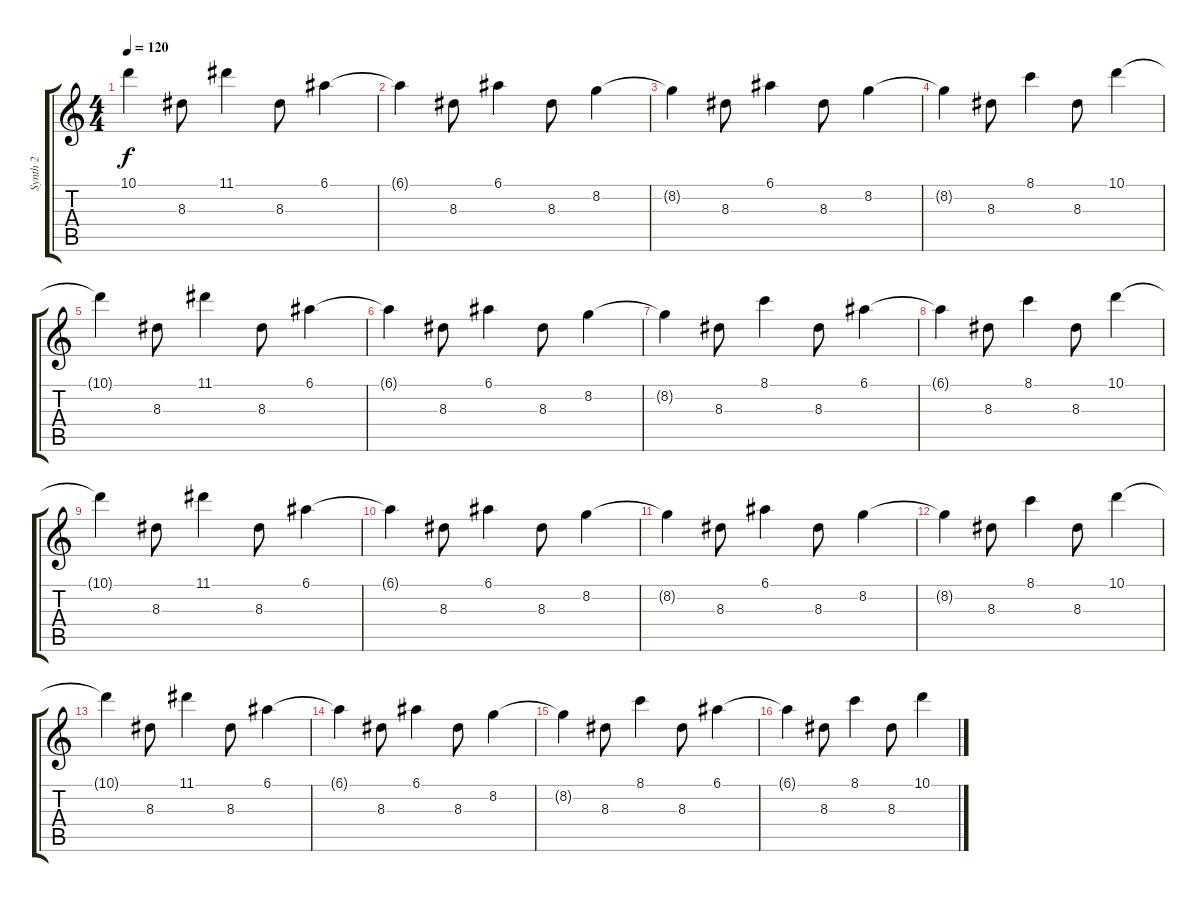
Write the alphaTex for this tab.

\track ("Synth 2" "Synth 2") {instrument overdrivenguitar}
\staff {score tabs}
\tuning (E4 B3 G3 D3 A2 E2) {hide}
\ts (4 4)
\tempo 120
\clef g2
\ks c
10.1{t}.4{dy f} 8.3.8 11.1.4 8.3.8 6.1.4 |
6.1{t}.4 8.3.8 6.1.4 8.3.8 8.2.4 |
8.2{t}.4 8.3.8 6.1.4 8.3.8 8.2.4 |
8.2{t}.4 8.3.8 8.1.4 8.3.8 10.1.4 |
10.1{t}.4 8.3.8 11.1.4 8.3.8 6.1.4 |
6.1{t}.4 8.3.8 6.1.4 8.3.8 8.2.4 |
8.2{t}.4 8.3.8 8.1.4 8.3.8 6.1.4 |
6.1{t}.4 8.3.8 8.1.4 8.3.8 10.1.4 |
10.1{t}.4 8.3.8 11.1.4 8.3.8 6.1.4 |
6.1{t}.4 8.3.8 6.1.4 8.3.8 8.2.4 |
8.2{t}.4 8.3.8 6.1.4 8.3.8 8.2.4 |
8.2{t}.4 8.3.8 8.1.4 8.3.8 10.1.4 |
10.1{t}.4 8.3.8 11.1.4 8.3.8 6.1.4 |
6.1{t}.4 8.3.8 6.1.4 8.3.8 8.2.4 |
8.2{t}.4 8.3.8 8.1.4 8.3.8 6.1.4 |
6.1{t}.4 8.3.8 8.1.4 8.3.8 10.1.4
